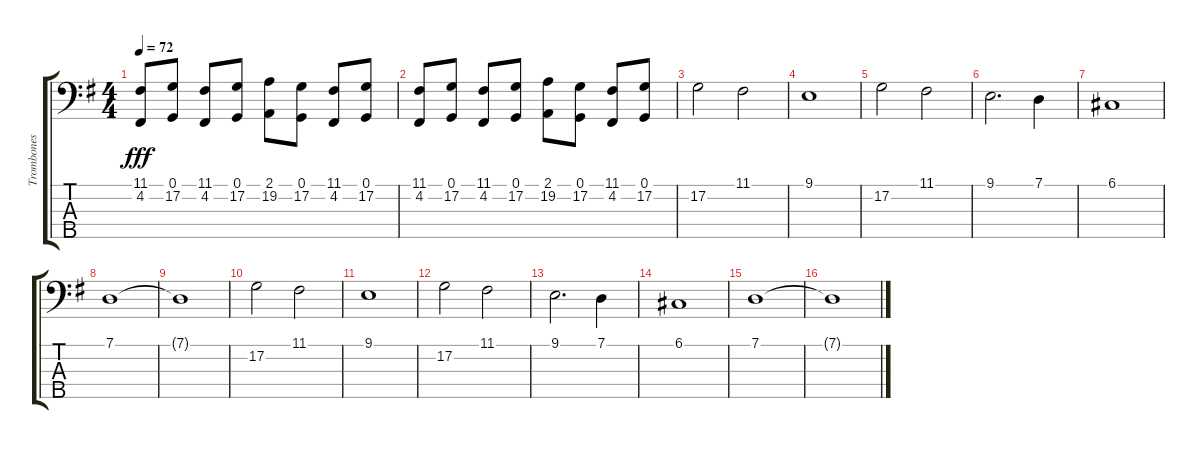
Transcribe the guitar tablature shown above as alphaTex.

\track ("Trombones" "Trombones") {instrument trombone}
\staff {score tabs}
\tuning (G2 D2 A1 E1 B0) {hide}
\ts (4 4)
\tempo 72
\clef f4
\ks g
(11.1 4.2).8{dy fff} (0.1 17.2).8 (11.1 4.2).8 (0.1 17.2).8 (2.1 19.2).8 (0.1 17.2).8 (11.1 4.2).8 (0.1 17.2).8 |
(11.1 4.2).8 (0.1 17.2).8 (11.1 4.2).8 (0.1 17.2).8 (2.1 19.2).8 (0.1 17.2).8 (11.1 4.2).8 (0.1 17.2).8 |
17.2.2 11.1.2 |
9.1.1 |
17.2.2 11.1.2 |
9.1.2{d} 7.1.4 |
6.1.1 |
7.1.1 |
7.1{t}.1 |
17.2.2 11.1.2 |
9.1.1 |
17.2.2 11.1.2 |
9.1.2{d} 7.1.4 |
6.1.1 |
7.1.1 |
7.1{t}.1
